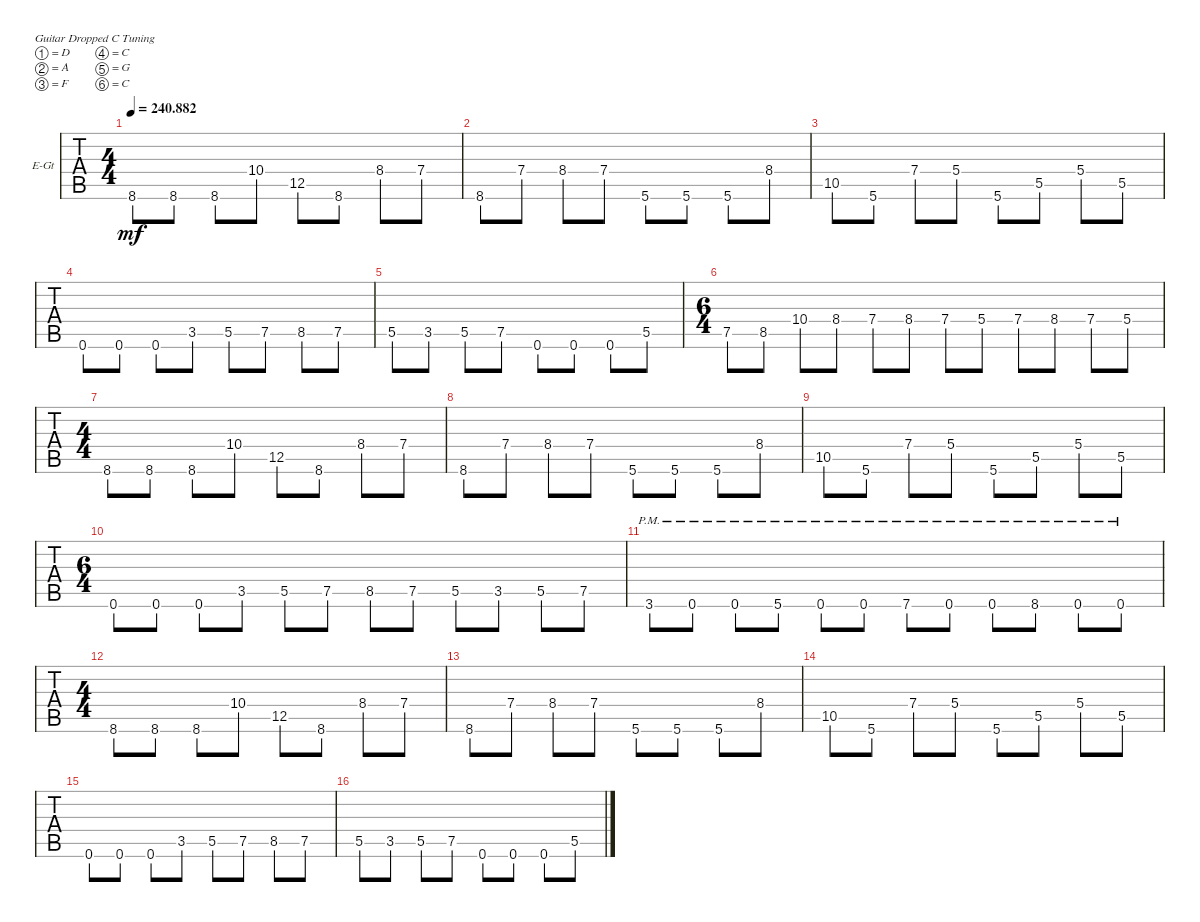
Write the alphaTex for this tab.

\bracketExtendMode groupsimilarinstruments
\firstSystemTrackNameOrientation horizontal
\otherSystemsTrackNameOrientation horizontal
\track ("Gtr 1" "E-Gt") {instrument acousticgrandpiano}
\staff {tabs}
\tuning (D4 A3 F3 C3 G2 C2)
\displaytranspose 12
\ts (4 4)
\tempo
240.882
\accidentals auto
\clef g2
\ottava regular
\simile none
\ks c
8.6.8{dy mf} 8.6.8 8.6.8 10.4.8 12.5.8 8.6.8 8.4.8 7.4.8 |
8.6.8 7.4.8 8.4.8 7.4.8 5.6.8 5.6.8 5.6.8 8.4.8 |
10.5.8 5.6.8 7.4.8 5.4.8 5.6.8 5.5.8 5.4.8 5.5.8 |
0.6.8 0.6.8 0.6.8 3.5.8 5.5.8 7.5.8 8.5.8 7.5.8 |
5.5.8 3.5.8 5.5.8 7.5.8 0.6.8 0.6.8 0.6.8 5.5.8 |
\ts (6 4)
7.5.8 8.5.8 10.4.8 8.4.8 7.4.8 8.4.8 7.4.8 5.4.8 7.4.8 8.4.8 7.4.8 5.4.8 |
\ts (4 4)
8.6.8 8.6.8 8.6.8 10.4.8 12.5.8 8.6.8 8.4.8 7.4.8 |
8.6.8 7.4.8 8.4.8 7.4.8 5.6.8 5.6.8 5.6.8 8.4.8 |
10.5.8 5.6.8 7.4.8 5.4.8 5.6.8 5.5.8 5.4.8 5.5.8 |
\ts (6 4)
0.6.8 0.6.8 0.6.8 3.5.8 5.5.8 7.5.8 8.5.8 7.5.8 5.5.8 3.5.8 5.5.8 7.5.8 |
3.6{pm}.8 0.6{pm}.8 0.6{pm}.8 5.6{pm}.8 0.6{pm}.8 0.6{pm}.8 7.6{pm}.8 0.6{pm}.8 0.6{pm}.8 8.6{pm}.8 0.6{pm}.8 0.6{pm}.8 |
\ts (4 4)
8.6.8 8.6.8 8.6.8 10.4.8 12.5.8 8.6.8 8.4.8 7.4.8 |
8.6.8 7.4.8 8.4.8 7.4.8 5.6.8 5.6.8 5.6.8 8.4.8 |
10.5.8 5.6.8 7.4.8 5.4.8 5.6.8 5.5.8 5.4.8 5.5.8 |
0.6.8 0.6.8 0.6.8 3.5.8 5.5.8 7.5.8 8.5.8 7.5.8 |
5.5.8 3.5.8 5.5.8 7.5.8 0.6.8 0.6.8 0.6.8 5.5.8
